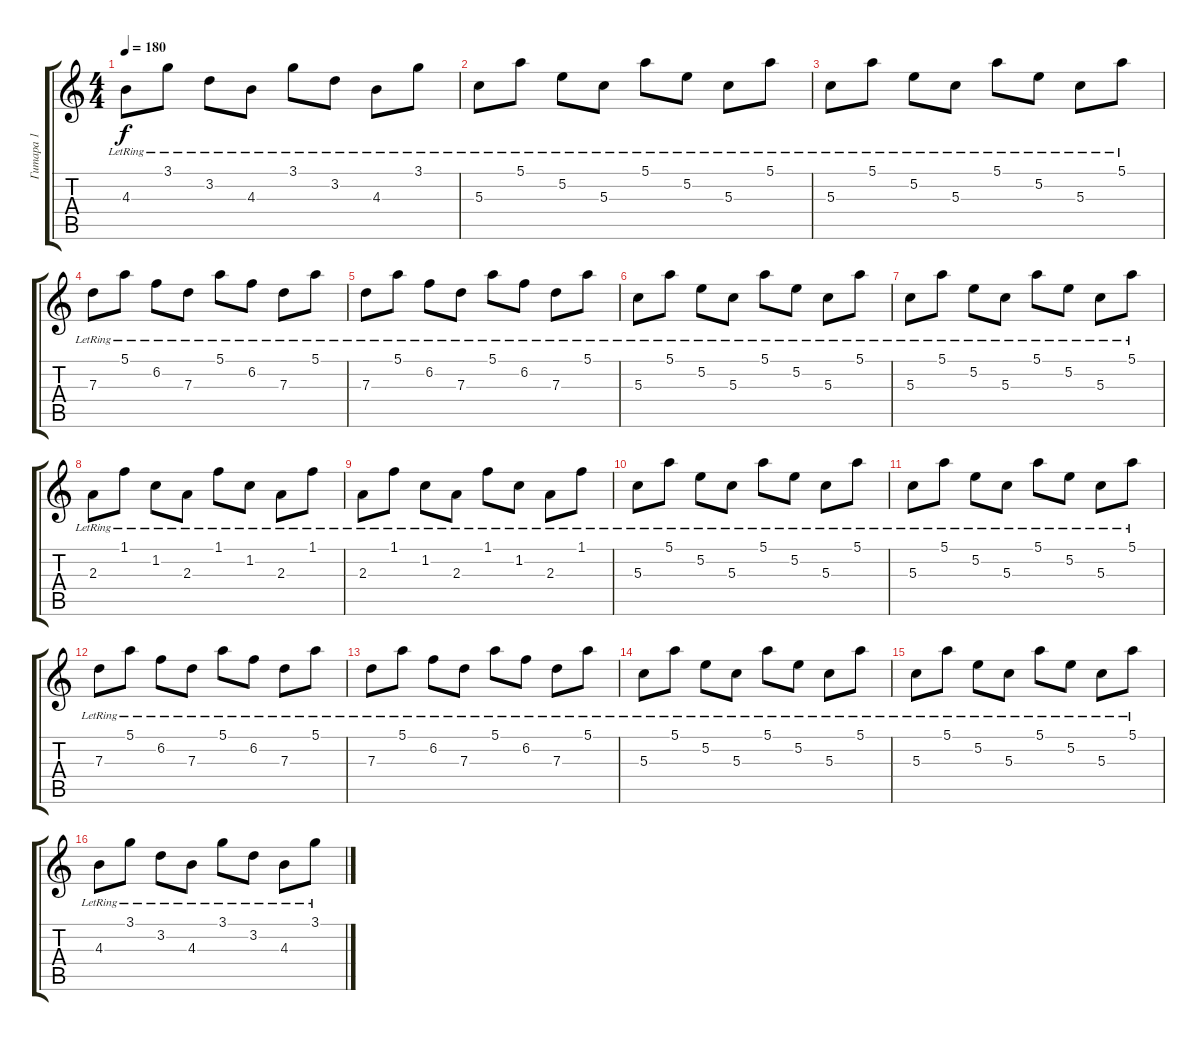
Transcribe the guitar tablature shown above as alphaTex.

\track ("Гитара 1" "Гитара 1") {instrument electricguitarjazz}
\staff {score tabs}
\tuning (E4 B3 G3 D3 A2 E2) {hide}
\ts (4 4)
\tempo 180
\clef g2
\ks c
4.3{lr}.8{dy f} 3.1{lr}.8 3.2{lr}.8 4.3{lr}.8 3.1{lr}.8 3.2{lr}.8 4.3{lr}.8 3.1{lr}.8 |
5.3{lr}.8 5.1{lr}.8 5.2{lr}.8 5.3{lr}.8 5.1{lr}.8 5.2{lr}.8 5.3{lr}.8 5.1{lr}.8 |
5.3{lr}.8 5.1{lr}.8 5.2{lr}.8 5.3{lr}.8 5.1{lr}.8 5.2{lr}.8 5.3{lr}.8 5.1{lr}.8 |
7.3{lr}.8 5.1{lr}.8 6.2{lr}.8 7.3{lr}.8 5.1{lr}.8 6.2{lr}.8 7.3{lr}.8 5.1{lr}.8 |
7.3{lr}.8 5.1{lr}.8 6.2{lr}.8 7.3{lr}.8 5.1{lr}.8 6.2{lr}.8 7.3{lr}.8 5.1{lr}.8 |
5.3{lr}.8 5.1{lr}.8 5.2{lr}.8 5.3{lr}.8 5.1{lr}.8 5.2{lr}.8 5.3{lr}.8 5.1{lr}.8 |
5.3{lr}.8 5.1{lr}.8 5.2{lr}.8 5.3{lr}.8 5.1{lr}.8 5.2{lr}.8 5.3{lr}.8 5.1{lr}.8 |
2.3{lr}.8 1.1{lr}.8 1.2{lr}.8 2.3{lr}.8 1.1{lr}.8 1.2{lr}.8 2.3{lr}.8 1.1{lr}.8 |
2.3{lr}.8 1.1{lr}.8 1.2{lr}.8 2.3{lr}.8 1.1{lr}.8 1.2{lr}.8 2.3{lr}.8 1.1{lr}.8 |
5.3{lr}.8 5.1{lr}.8 5.2{lr}.8 5.3{lr}.8 5.1{lr}.8 5.2{lr}.8 5.3{lr}.8 5.1{lr}.8 |
5.3{lr}.8 5.1{lr}.8 5.2{lr}.8 5.3{lr}.8 5.1{lr}.8 5.2{lr}.8 5.3{lr}.8 5.1{lr}.8 |
7.3{lr}.8 5.1{lr}.8 6.2{lr}.8 7.3{lr}.8 5.1{lr}.8 6.2{lr}.8 7.3{lr}.8 5.1{lr}.8 |
7.3{lr}.8 5.1{lr}.8 6.2{lr}.8 7.3{lr}.8 5.1{lr}.8 6.2{lr}.8 7.3{lr}.8 5.1{lr}.8 |
5.3{lr}.8 5.1{lr}.8 5.2{lr}.8 5.3{lr}.8 5.1{lr}.8 5.2{lr}.8 5.3{lr}.8 5.1{lr}.8 |
5.3{lr}.8 5.1{lr}.8 5.2{lr}.8 5.3{lr}.8 5.1{lr}.8 5.2{lr}.8 5.3{lr}.8 5.1{lr}.8 |
4.3{lr}.8 3.1{lr}.8 3.2{lr}.8 4.3{lr}.8 3.1{lr}.8 3.2{lr}.8 4.3{lr}.8 3.1{lr}.8
